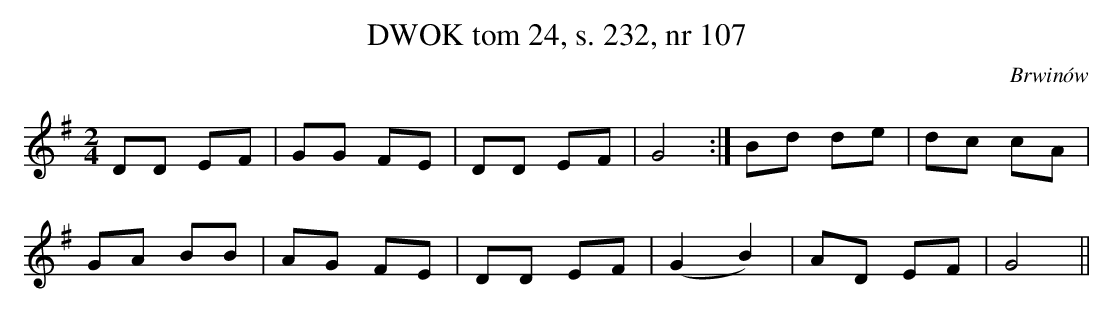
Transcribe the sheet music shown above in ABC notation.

X:1
T: DWOK tom 24, s. 232, nr 107
O: Brwinów
L: 1/16
M: 2/4
K: G
D2D2 E2F2|G2G2 F2E2|D2D2 E2F2|G8:|B2d2 d2e2|d2c2 c2A2|
G2A2 B2B2|A2G2 F2E2|D2D2 E2F2|(G4B4)|A2D2 E2F2|G8||
